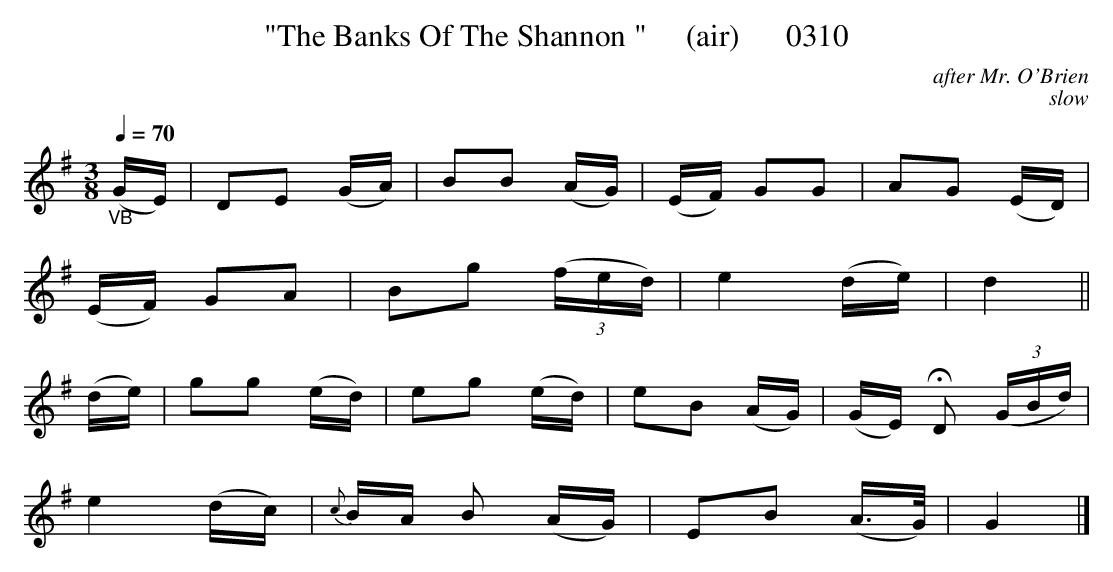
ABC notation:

X:1
T:"The Banks Of The Shannon "     (air)      0310
C:after Mr. O'Brien
C:slow
Q:1/4=70
M:3/8
L:1/16
K:G
"_VB"(GE)|D2E2 (GA)|B2B2 (AG)|(EF) G2G2|A2G2 (ED)|
(EF) G2A2|B2g2  (3(fed)|e4(de)|d4||
(de)|g2g2 (ed)|e2g2 (ed)|e2B2 (AG)|(GE) HD2  (3(GBd)|
e4(dc)|{c}BA B2 (AG)|E2B2 (A3/2G/2)|G4|]
